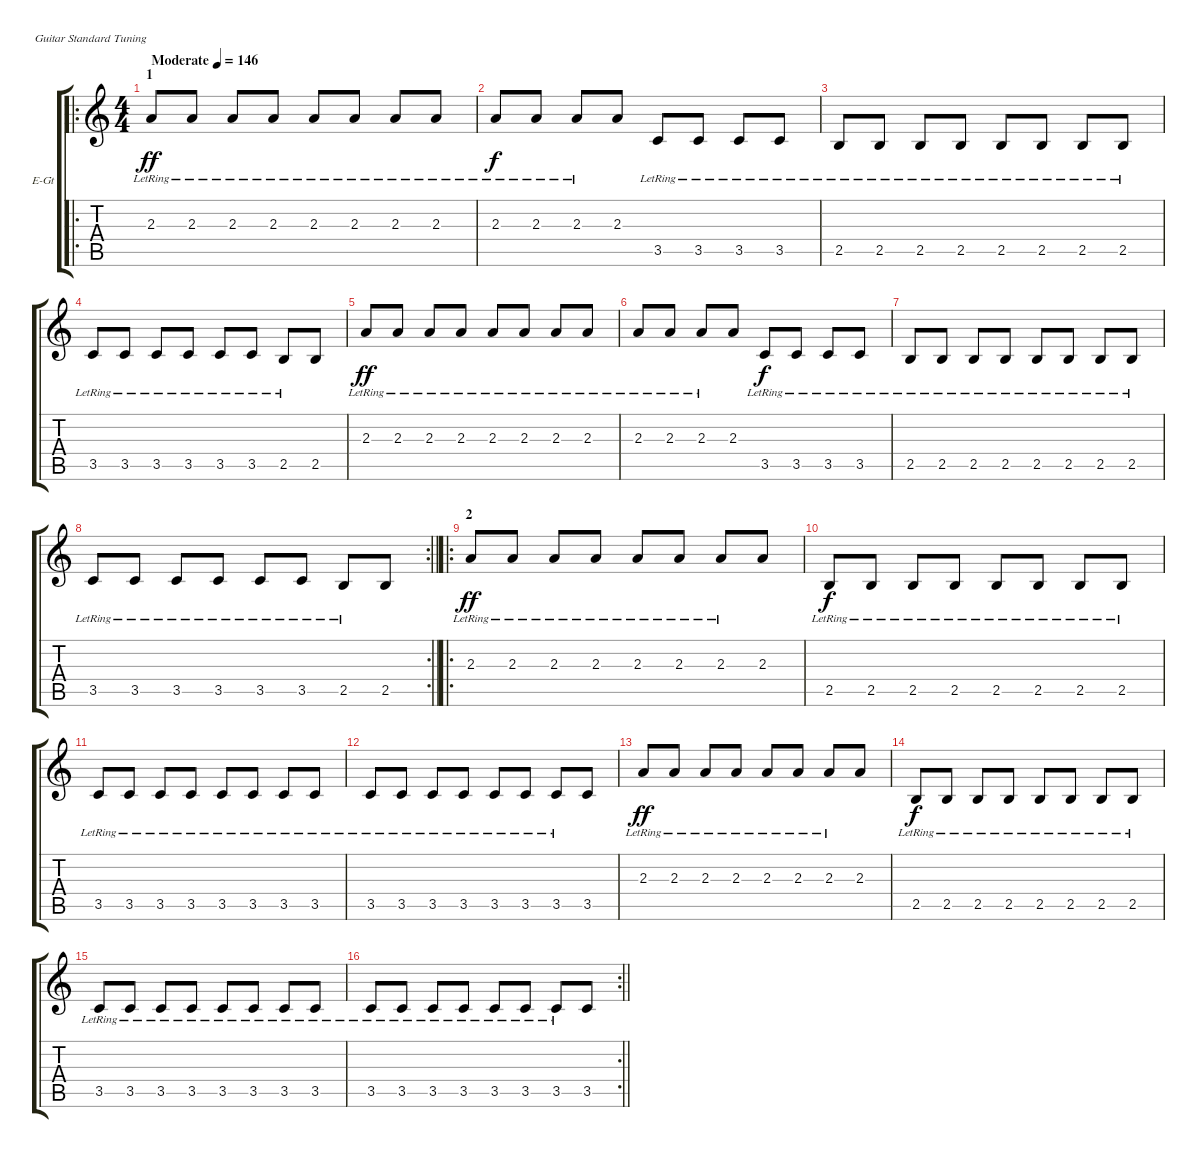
\bracketExtendMode groupsimilarinstruments
\firstSystemTrackNameOrientation horizontal
\otherSystemsTrackNameOrientation horizontal
\track ("Gitar 1" "E-Gt") {instrument distortionguitar}
\staff {score tabs}
\tuning (E4 B3 G3 D3 A2 E2)
\ro
\ts (4 4)
\beaming (8 2 2 2 2)
\section ("" "1")
\tempo (146 "Moderate")
\clef g2
\ks c
2.3{lr}.8{dy ff instrument distortionguitar} 2.3{lr}.8 2.3{lr}.8 2.3{lr}.8 2.3{lr}.8 2.3{lr}.8 2.3{lr}.8 2.3{lr}.8 |
2.3{lr}.8{dy f} 2.3{lr}.8 2.3{lr}.8 2.3.8 3.5{lr}.8 3.5{lr}.8 3.5{lr}.8 3.5{lr}.8 |
2.5{lr}.8 2.5{lr}.8 2.5{lr}.8 2.5{lr}.8 2.5{lr}.8 2.5{lr}.8 2.5{lr}.8 2.5{lr}.8 |
3.5{lr}.8 3.5{lr}.8 3.5{lr}.8 3.5{lr}.8 3.5{lr}.8 3.5{lr}.8 2.5{lr}.8 2.5.8 |
2.3{lr}.8{dy ff} 2.3{lr}.8 2.3{lr}.8 2.3{lr}.8 2.3{lr}.8 2.3{lr}.8 2.3{lr}.8 2.3{lr}.8 |
2.3{lr}.8 2.3{lr}.8 2.3{lr}.8 2.3.8 3.5{lr}.8{dy f} 3.5{lr}.8 3.5{lr}.8 3.5{lr}.8 |
2.5{lr}.8 2.5{lr}.8 2.5{lr}.8 2.5{lr}.8 2.5{lr}.8 2.5{lr}.8 2.5{lr}.8 2.5{lr}.8 |
\rc 2
\barLineRight lightlight
3.5{lr}.8 3.5{lr}.8 3.5{lr}.8 3.5{lr}.8 3.5{lr}.8 3.5{lr}.8 2.5{lr}.8 2.5.8 |
\ro
\section ("" "2")
2.3{lr}.8{dy ff} 2.3{lr}.8 2.3{lr}.8 2.3{lr}.8 2.3{lr}.8 2.3{lr}.8 2.3{lr}.8 2.3.8 |
2.5{lr}.8{dy f} 2.5{lr}.8 2.5{lr}.8 2.5{lr}.8 2.5{lr}.8 2.5{lr}.8 2.5{lr}.8 2.5{lr}.8 |
3.5{lr}.8 3.5{lr}.8 3.5{lr}.8 3.5{lr}.8 3.5{lr}.8 3.5{lr}.8 3.5{lr}.8 3.5{lr}.8 |
3.5{lr}.8 3.5{lr}.8 3.5{lr}.8 3.5{lr}.8 3.5{lr}.8 3.5{lr}.8 3.5{lr}.8 3.5.8 |
2.3{lr}.8{dy ff} 2.3{lr}.8 2.3{lr}.8 2.3{lr}.8 2.3{lr}.8 2.3{lr}.8 2.3{lr}.8 2.3.8 |
2.5{lr}.8{dy f} 2.5{lr}.8 2.5{lr}.8 2.5{lr}.8 2.5{lr}.8 2.5{lr}.8 2.5{lr}.8 2.5{lr}.8 |
3.5{lr}.8 3.5{lr}.8 3.5{lr}.8 3.5{lr}.8 3.5{lr}.8 3.5{lr}.8 3.5{lr}.8 3.5{lr}.8 |
\rc 2
\barLineRight lightlight
3.5{lr}.8 3.5{lr}.8 3.5{lr}.8 3.5{lr}.8 3.5{lr}.8 3.5{lr}.8 3.5{lr}.8 3.5.8
